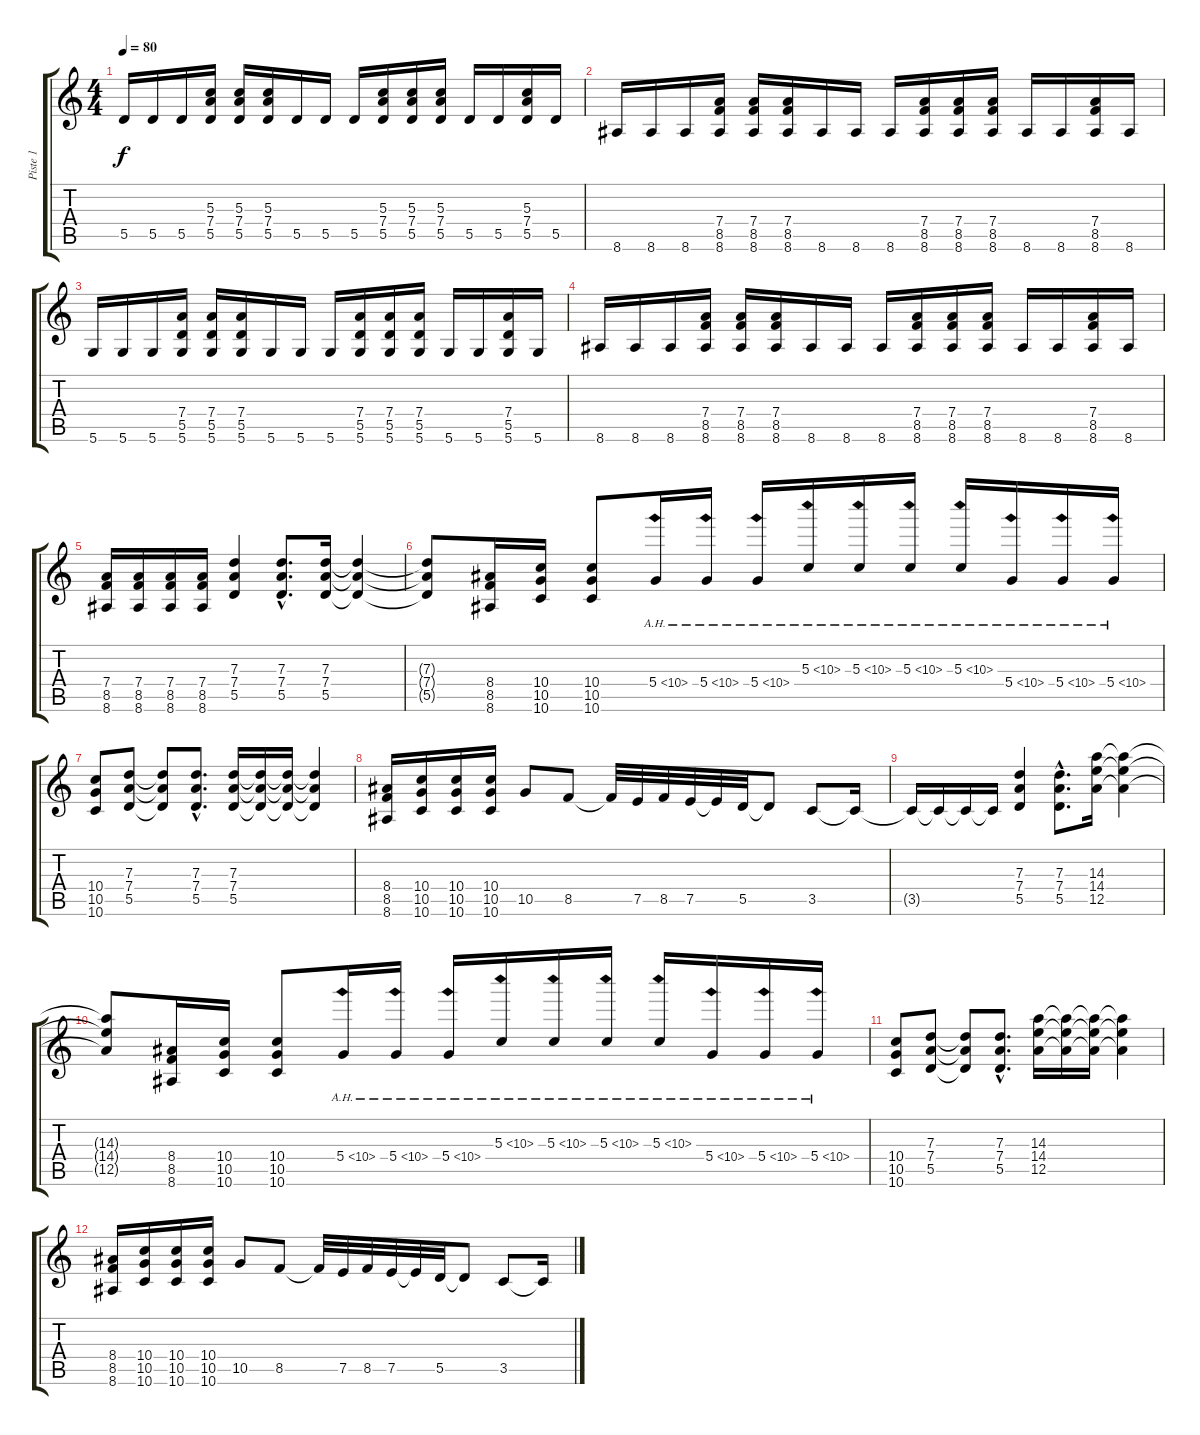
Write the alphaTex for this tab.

\track ("Piste 1" "Piste 1") {instrument distortionguitar}
\staff {score tabs}
\tuning (E4 B3 G3 D3 A2 D2) {hide}
\ts (4 4)
\tempo 80
\clef g2
\ks c
5.5.16{dy f} 5.5.16 5.5.16 (5.3 7.4 5.5).16 (5.3 7.4 5.5).16 (5.3 7.4 5.5).16 5.5.16 5.5.16 5.5.16 (5.3 7.4 5.5).16 (5.3 7.4 5.5).16 (5.3 7.4 5.5).16 5.5.16 5.5.16 (5.3 7.4 5.5).16 5.5.16 |
8.6.16 8.6.16 8.6.16 (7.4 8.5 8.6).16 (7.4 8.5 8.6).16 (7.4 8.5 8.6).16 8.6.16 8.6.16 8.6.16 (7.4 8.5 8.6).16 (7.4 8.5 8.6).16 (7.4 8.5 8.6).16 8.6.16 8.6.16 (7.4 8.5 8.6).16 8.6.16 |
5.6.16 5.6.16 5.6.16 (7.4 5.5 5.6).16 (7.4 5.5 5.6).16 (7.4 5.5 5.6).16 5.6.16 5.6.16 5.6.16 (7.4 5.5 5.6).16 (7.4 5.5 5.6).16 (7.4 5.5 5.6).16 5.6.16 5.6.16 (7.4 5.5 5.6).16 5.6.16 |
8.6.16 8.6.16 8.6.16 (7.4 8.5 8.6).16 (7.4 8.5 8.6).16 (7.4 8.5 8.6).16 8.6.16 8.6.16 8.6.16 (7.4 8.5 8.6).16 (7.4 8.5 8.6).16 (7.4 8.5 8.6).16 8.6.16 8.6.16 (7.4 8.5 8.6).16 8.6.16 |
(7.4 8.5 8.6).16 (7.4 8.5 8.6).16 (7.4 8.5 8.6).16 (7.4 8.5 8.6).16 (7.3 7.4 5.5).4 (7.3{hac} 7.4{hac} 5.5{hac}).8{d} (7.3 7.4 5.5).16 (7.3{t} 7.4{t} 5.5{t}).4 |
(7.3{t} 7.4{t} 5.5{t}).8 (8.4 8.5 8.6).16 (10.4 10.5 10.6).16 (10.4 10.5 10.6).8 5.4{ah 5}.16 5.4{ah 5}.16 5.4{ah 5}.16 5.3{ah 5}.16 5.3{ah 5}.16 5.3{ah 5}.16 5.3{ah 5}.16 5.4{ah 5}.16 5.4{ah 5}.16 5.4{ah 5}.16 |
(10.4 10.5 10.6).8 (7.3 7.4 5.5).8 (7.3{t} 7.4{t} 5.5{t}).8 (7.3{hac} 7.4{hac} 5.5{hac}).8{d} (7.3 7.4 5.5).16 (7.3{t} 7.4{t} 5.5{t}).16 (7.3{t} 7.4{t} 5.5{t}).16 (7.3{t} 7.4{t} 5.5{t}).4 |
(8.4 8.5 8.6).16 (10.4 10.5 10.6).16 (10.4 10.5 10.6).16 (10.4 10.5 10.6).16 10.5.8 8.5.8 8.5{t}.32 7.5.32 8.5.32 7.5.32 7.5{t}.32 5.5.32 5.5{t}.8 3.5.8 3.5{t}.16 |
3.5{t}.16 3.5{t}.16 3.5{t}.16 3.5{t}.16 (7.3 7.4 5.5).4 (7.3{hac} 7.4{hac} 5.5{hac}).8{d} (14.3 14.4 12.5).16 (14.3{t} 14.4{t} 12.5{t}).4 |
(14.3{t} 14.4{t} 12.5{t}).8 (8.4 8.5 8.6).16 (10.4 10.5 10.6).16 (10.4 10.5 10.6).8 5.4{ah 5}.16 5.4{ah 5}.16 5.4{ah 5}.16 5.3{ah 5}.16 5.3{ah 5}.16 5.3{ah 5}.16 5.3{ah 5}.16 5.4{ah 5}.16 5.4{ah 5}.16 5.4{ah 5}.16 |
(10.4 10.5 10.6).8 (7.3 7.4 5.5).8 (7.3{t} 7.4{t} 5.5{t}).8 (7.3{hac} 7.4{hac} 5.5{hac}).8{d} (14.3 14.4 12.5).16 (14.3{t} 14.4{t} 12.5{t}).16 (14.3{t} 14.4{t} 12.5{t}).16 (14.3{t} 14.4{t} 12.5{t}).4 |
(8.4 8.5 8.6).16 (10.4 10.5 10.6).16 (10.4 10.5 10.6).16 (10.4 10.5 10.6).16 10.5.8 8.5.8 8.5{t}.32 7.5.32 8.5.32 7.5.32 7.5{t}.32 5.5.32 5.5{t}.8 3.5.8 3.5{t}.16
